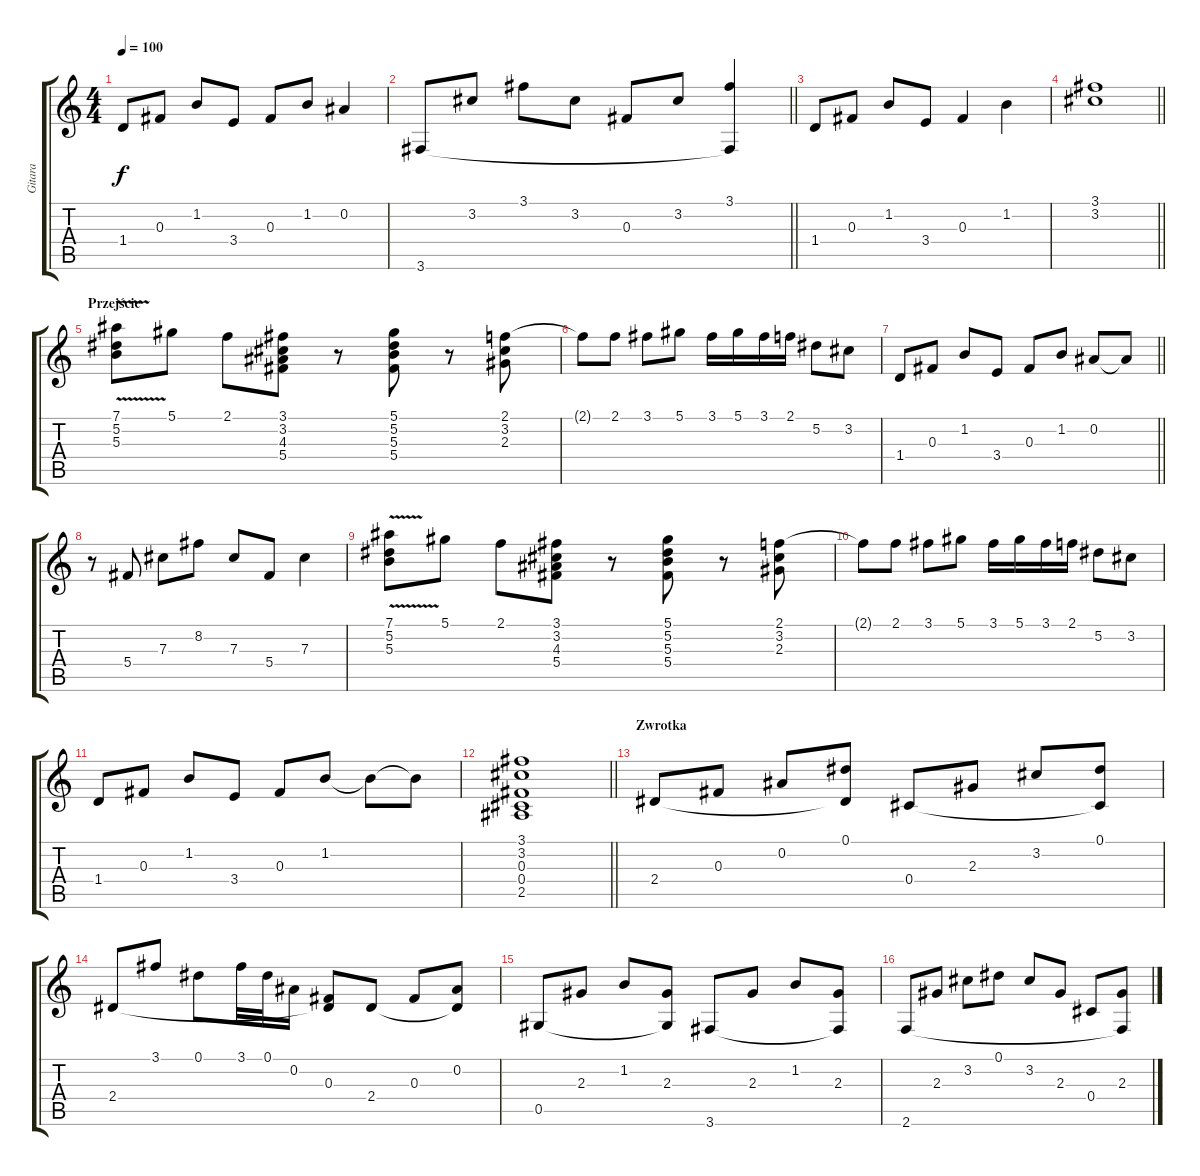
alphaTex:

\track ("Gitara" "Gitara") {instrument acousticguitarsteel}
\staff {score tabs}
\tuning (Eb4 Bb3 Gb3 Db3 Ab2 Eb2) {hide}
\ts (4 4)
\tempo 100
\clef g2
\ks c
1.4.8{dy f} 0.3.8 1.2.8 3.4.8 0.3.8 1.2.8 0.2.4 |
\barLineRight lightlight
3.6.8 3.2.8 3.1.8 3.2.8 0.3.8 3.2.8 (3.1 3.6{t}).4 |
1.4.8 0.3.8 1.2.8 3.4.8 0.3.4 1.2.4 |
\barLineRight lightlight
(3.1 3.2).1 |
\section ("" "Przejście")
(7.1{v} 5.2 5.3).8 5.1.8 2.1.8 (3.1 3.2 4.3 5.4).8 r.8 (5.1 5.2 5.3 5.4).8 r.8 (2.1 3.2 2.3).8 |
2.1{t}.8 2.1.8 3.1.8 5.1.8 3.1.16 5.1.16 3.1.16 2.1.16 5.2.8 3.2.8 |
\barLineRight lightlight
1.4.8 0.3.8 1.2.8 3.4.8 0.3.8 1.2.8 0.2.8 0.2{t}.8 |
r.8 5.4.8 7.3.8 8.2.8 7.3.8 5.4.8 7.3.4 |
(7.1{v} 5.2 5.3).8 5.1.8 2.1.8 (3.1 3.2 4.3 5.4).8 r.8 (5.1 5.2 5.3 5.4).8 r.8 (2.1 3.2 2.3).8 |
2.1{t}.8 2.1.8 3.1.8 5.1.8 3.1.16 5.1.16 3.1.16 2.1.16 5.2.8 3.2.8 |
1.4.8 0.3.8 1.2.8 3.4.8 0.3.8 1.2.8 1.2{t}.8 1.2{t}.8 |
\barLineRight lightlight
(3.1 3.2 0.3 0.4 2.5).1 |
\section ("" "Zwrotka")
2.4.8 0.3.8 0.2.8 (0.1 2.4{t}).8 0.4.8 2.3.8 3.2.8 (0.1 0.4{t}).8 |
2.4.8 3.1.8 0.1.8 3.1.32 0.1.32 0.2.16 (0.3 2.4{t}).8 2.4.8 0.3.8 (0.2 2.4{t}).8 |
0.5.8 2.3.8 1.2.8 (2.3 0.5{t}).8 3.6.8 2.3.8 1.2.8 (2.3 3.6{t}).8 |
2.6.8 2.3.8 3.2.8 0.1.8 3.2.8 2.3.8 0.4.8 (2.3 2.6{t}).8
